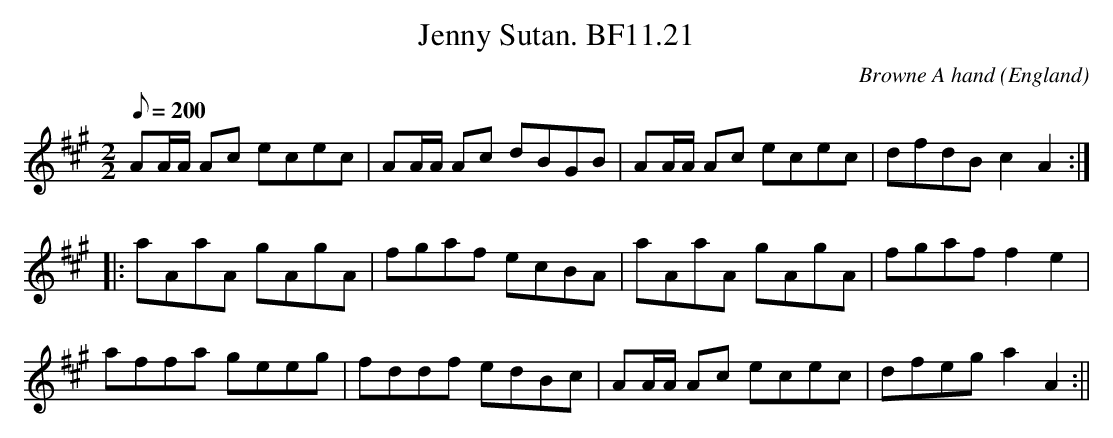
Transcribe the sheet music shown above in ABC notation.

X:1
T:Jenny Sutan. BF11.21
M:2/2
L:1/8
Q:200
C:Browne A hand
O:England
K:A major
AA/2A/2 Ac ecec|AA/2A/2 Ac dBGB|AA/2A/2 Ac ecec|dfdB c2A2:|!
|:aAaA gAgA|fgaf ecBA|aAaA gAgA|fgaf f2e2|!
affa geeg|fddf edBc|AA/2A/2 Ac ecec|dfega2A2:||
